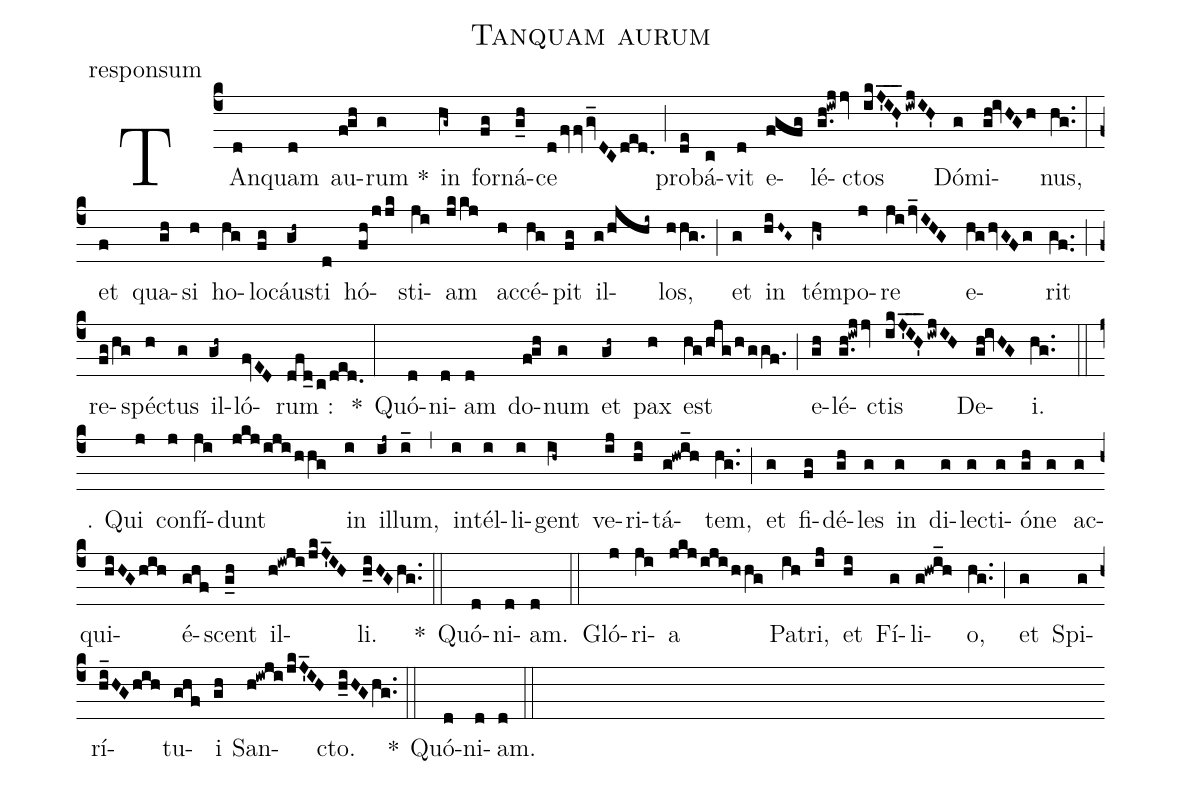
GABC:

name:Tanquam aurum;
office-part:responsum;
%%
(c4) TAn(d)quam(d) au(f!gh)rum *(g) in(hg~) for(fg)ná(g_h)ce(dfvvgv_DCded.) (;)
pro(de)bá(c)vit(d) e(fgfg)lé(g.h!iwjjv)ctos(ikJ'IH'___iwjIH') Dó(g)mi(gh!ivHGh)nus,(hg..) (:)
et(f) qua(gh)si(h) ho(hg)lo(fg)cáu(gh~)sti(d) hó(fh/jjk)sti(ji)am(jkkj) ac(h)cé(hg)pit(fg) il(g/hjhi~)los,(hhg.) (;)
et(g) in(hiH~G~) tém(hg~)po(j)re(jijv_IHG) e(hghvGFg)rit(gf..) (;)
re(fg/hg)spé(h)ctus(g) il(gh~)ló(fvED)rum :(dfd_c/ded.) *(:)
Quó(d)ni(d)am(d) do(f!gh)num(g) et(gh~) pax(h) est(hg/hjg/h/ggf.) (;)
e(gh)lé(g.h!iwjjv)ctis(ikJ'IH'___iwjIH) De(gh!ivHG)i.(hg..) (::)

℣. Qui(j) con(j)fí(ji)dunt(jkj/iji/hhg) in(i) il(ij~)lum,(i_) (,)
in(i)tél(i)li(i)gent(ih~) ve(ij)ri(hi)tá(g!hwi_h)tem,(hg..) (;)
et(g) fi(fg)dé(gh)les(g) in(g) di(g)le(g)cti(g)ó(gh)ne(g) ac(g)qui(hiHGhih)é(ghf)scent(g_h) il(h!iwji/jkJ'_IH)li.(h_iHGhg..) *(::)
Quó(d)ni(d)am.(d) (::)

Gló(j)ri(ji)a(jkj/iji/hhg) Pa(ih)tri,(ij) et(hi) Fí(g)li(g!hwi_h)o,(hg..) (;)
et(g) Spi(g)rí(hi_HGhih)tu(ghf)i(gh) San(h!iwji/jkJ'_IH)cto.(h_iHGhg..) *(::)
Quó(d)ni(d)am.(d) (::)
